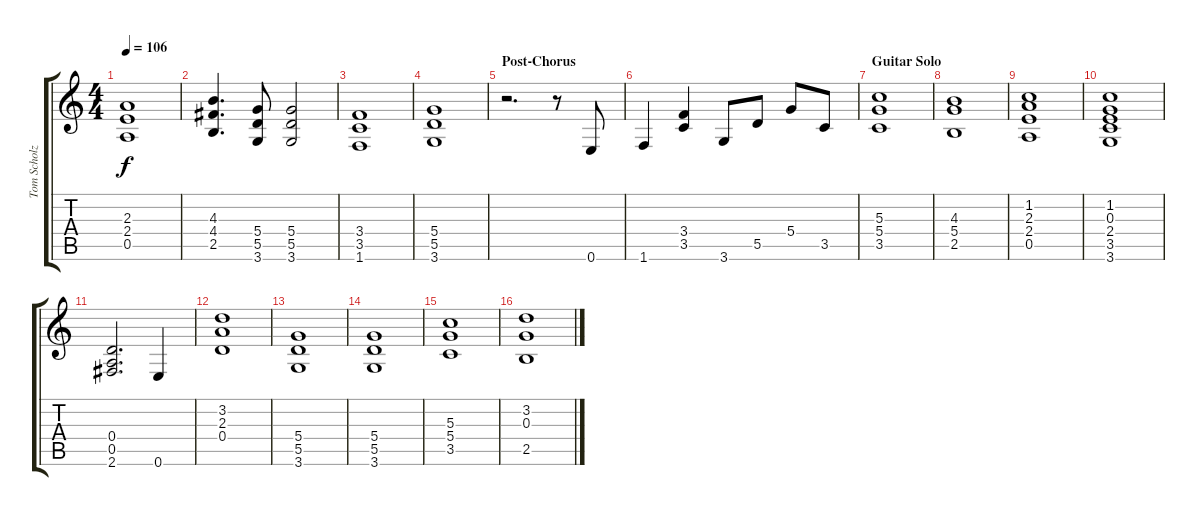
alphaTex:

\track ("Tom Scholz - Rhythm" "Tom Scholz") {instrument overdrivenguitar}
\staff {score tabs}
\tuning (E4 B3 G3 D3 A2 E2) {hide}
\ts (4 4)
\tempo 106
\clef g2
\ks c
(2.3 2.4 0.5).1{dy f} |
(4.3 4.4 2.5).4{d} (5.4 5.5 3.6).8 (5.4 5.5 3.6).2 |
(3.4 3.5 1.6).1 |
(5.4 5.5 3.6).1 |
\section ("" "Post-Chorus")
r.2{d} r.8 0.6.8 |
1.6.4 (3.4 3.5).4 3.6.8 5.5.8 5.4.8 3.5.8 |
\section ("" "Guitar Solo")
(5.3 5.4 3.5).1 |
(4.3 5.4 2.5).1 |
(1.2 2.3 2.4 0.5).1 |
(1.2 0.3 2.4 3.5 3.6).1 |
(0.4 0.5 2.6).2{d} 0.6.4 |
(3.2 2.3 0.4).1 |
(5.4 5.5 3.6).1 |
(5.4 5.5 3.6).1 |
(5.3 5.4 3.5).1 |
(3.2 0.3 2.5).1
